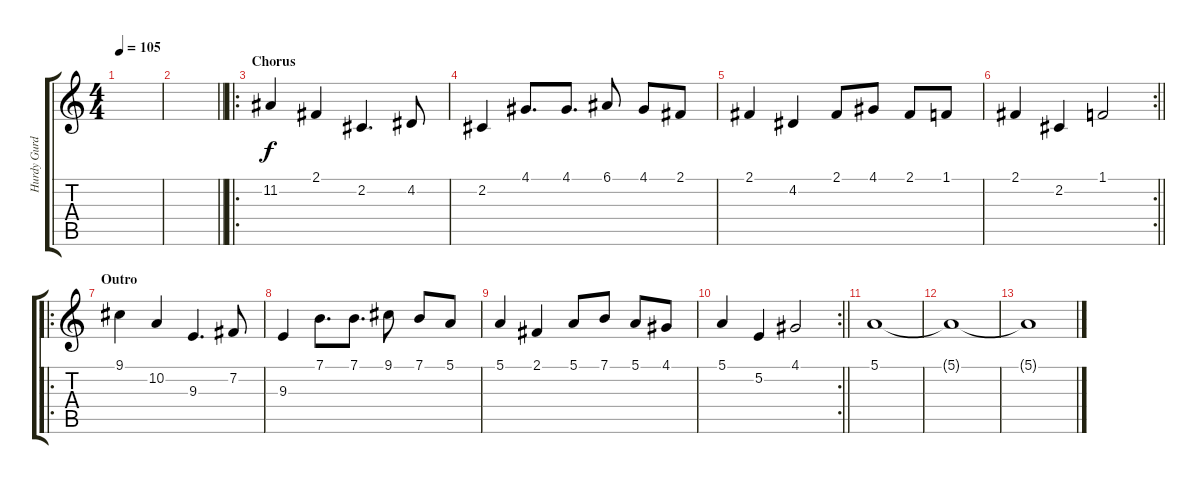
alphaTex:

\track ("Hurdy Gurdy" "Hurdy Gurd") {instrument cello}
\staff {score tabs}
\tuning (E4 B3 G3 D3 A2 E2) {hide}
\ts (4 4)
\tempo 105
\clef g2
\ks c
|
\barLineRight lightlight
|
\ro
\section ("" "Chorus")
11.2.4 2.1.4 2.2.4{d} 4.2.8 |
2.2.4 4.1.8{d} 4.1.8{d} 6.1.8 4.1.8 2.1.8 |
2.1.4 4.2.4 2.1.8 4.1.8 2.1.8 1.1.8 |
\rc 2
\barLineRight lightlight
2.1.4 2.2.4 1.1.2 |
\ro
\section ("" "Outro")
9.1.4{volume 9} 10.2.4 9.3.4{d} 7.2.8 |
9.3.4 7.1.8{d} 7.1.8{d} 9.1.8 7.1.8 5.1.8 |
5.1.4 2.1.4 5.1.8 7.1.8 5.1.8 4.1.8 |
\rc 2
\barLineRight lightlight
5.1.4 5.2.4 4.1.2 |
5.1.1 |
5.1{t}.1{volume 0} |
5.1{t}.1
